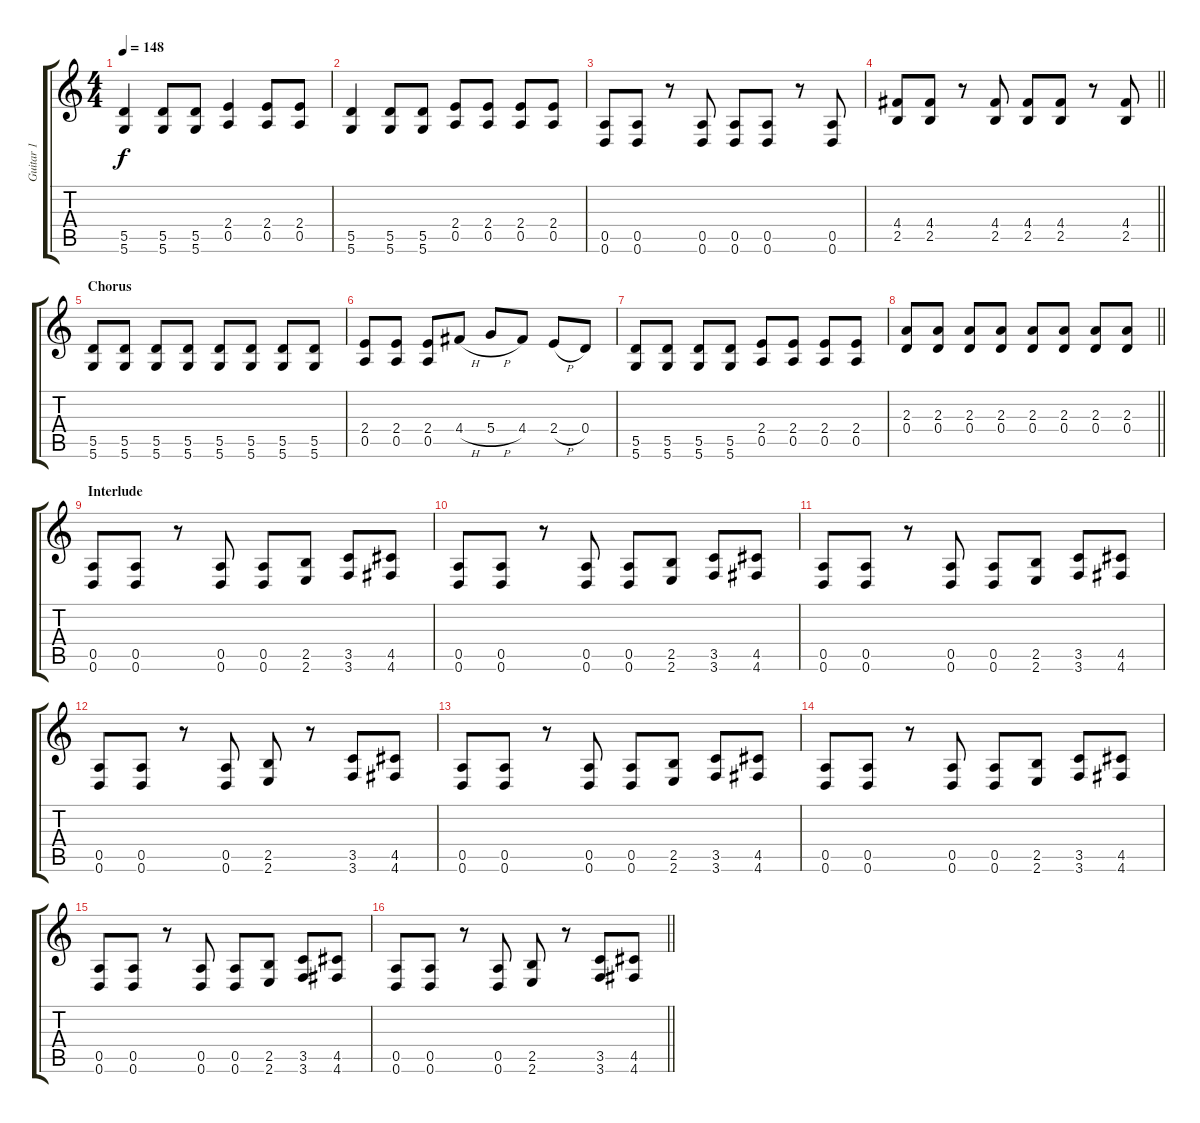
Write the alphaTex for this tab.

\track ("Guitar 1" "Guitar 1") {instrument distortionguitar}
\staff {score tabs}
\tuning (E4 B3 G3 D3 A2 D2) {hide}
\ts (4 4)
\tempo 148
\clef g2
\ks c
(5.5 5.6).4{dy f} (5.5 5.6).8 (5.5 5.6).8 (2.4 0.5).4 (2.4 0.5).8 (2.4 0.5).8 |
(5.5 5.6).4 (5.5 5.6).8 (5.5 5.6).8 (2.4 0.5).8 (2.4 0.5).8 (2.4 0.5).8 (2.4 0.5).8 |
(0.5 0.6).8 (0.5 0.6).8 r.8 (0.5 0.6).8 (0.5 0.6).8 (0.5 0.6).8 r.8 (0.5 0.6).8 |
\barLineRight lightlight
(4.4 2.5).8 (4.4 2.5).8 r.8 (4.4 2.5).8 (4.4 2.5).8 (4.4 2.5).8 r.8 (4.4 2.5).8 |
\section ("" "Chorus")
(5.5 5.6).8 (5.5 5.6).8 (5.5 5.6).8 (5.5 5.6).8 (5.5 5.6).8 (5.5 5.6).8 (5.5 5.6).8 (5.5 5.6).8 |
(2.4 0.5).8 (2.4 0.5).8 (2.4 0.5).8 4.4{h}.8 5.4{h}.8 4.4.8 2.4{h}.8 0.4.8 |
(5.5 5.6).8 (5.5 5.6).8 (5.5 5.6).8 (5.5 5.6).8 (2.4 0.5).8 (2.4 0.5).8 (2.4 0.5).8 (2.4 0.5).8 |
\barLineRight lightlight
(2.3 0.4).8 (2.3 0.4).8 (2.3 0.4).8 (2.3 0.4).8 (2.3 0.4).8 (2.3 0.4).8 (2.3 0.4).8 (2.3 0.4).8 |
\section ("" "Interlude")
(0.5 0.6).8 (0.5 0.6).8 r.8 (0.5 0.6).8 (0.5 0.6).8 (2.5 2.6).8 (3.5 3.6).8 (4.5 4.6).8 |
(0.5 0.6).8 (0.5 0.6).8 r.8 (0.5 0.6).8 (0.5 0.6).8 (2.5 2.6).8 (3.5 3.6).8 (4.5 4.6).8 |
(0.5 0.6).8 (0.5 0.6).8 r.8 (0.5 0.6).8 (0.5 0.6).8 (2.5 2.6).8 (3.5 3.6).8 (4.5 4.6).8 |
(0.5 0.6).8 (0.5 0.6).8 r.8 (0.5 0.6).8 (2.5 2.6).8 r.8 (3.5 3.6).8 (4.5 4.6).8 |
(0.5 0.6).8 (0.5 0.6).8 r.8 (0.5 0.6).8 (0.5 0.6).8 (2.5 2.6).8 (3.5 3.6).8 (4.5 4.6).8 |
(0.5 0.6).8 (0.5 0.6).8 r.8 (0.5 0.6).8 (0.5 0.6).8 (2.5 2.6).8 (3.5 3.6).8 (4.5 4.6).8 |
(0.5 0.6).8 (0.5 0.6).8 r.8 (0.5 0.6).8 (0.5 0.6).8 (2.5 2.6).8 (3.5 3.6).8 (4.5 4.6).8 |
\barLineRight lightlight
(0.5 0.6).8 (0.5 0.6).8 r.8 (0.5 0.6).8 (2.5 2.6).8 r.8 (3.5 3.6).8 (4.5 4.6).8
